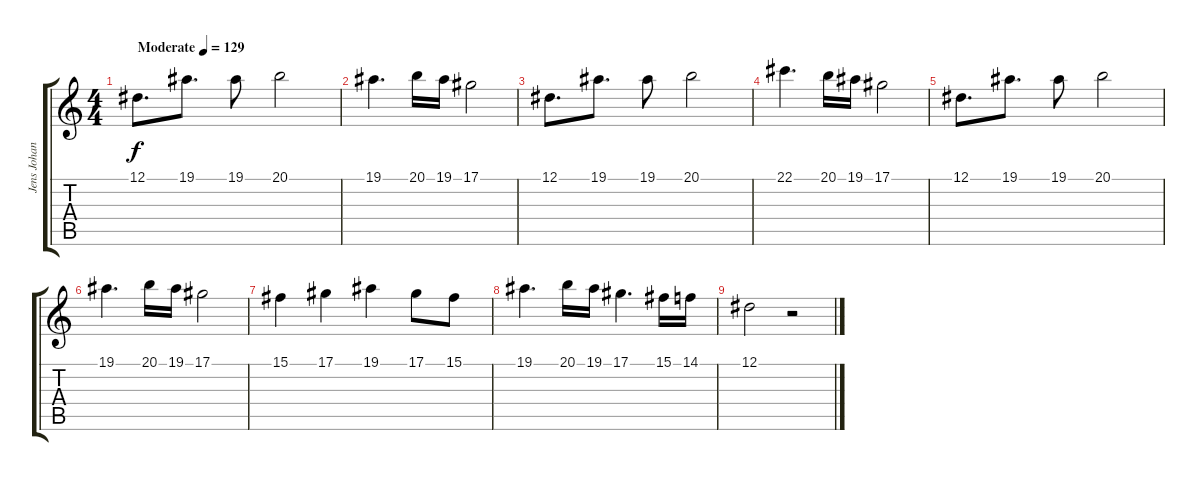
\track ("Jens Johansson (Lead)" "Jens Johan") {instrument lead1square}
\staff {score tabs}
\tuning (Eb4 Bb3 Gb3 Db3 Ab2 Eb2) {hide}
\ts (4 4)
\tempo (129 "Moderate")
\clef g2
\ks c
12.1.8{d dy f instrument lead1square} 19.1.8{d} 19.1.8 20.1.2 |
19.1.4{d} 20.1.16 19.1.16 17.1.2 |
12.1.8{d} 19.1.8{d} 19.1.8 20.1.2 |
22.1.4{d} 20.1.16 19.1.16 17.1.2 |
12.1.8{d} 19.1.8{d} 19.1.8 20.1.2 |
19.1.4{d} 20.1.16 19.1.16 17.1.2 |
15.1.4 17.1.4 19.1.4 17.1.8 15.1.8 |
19.1.4{d} 20.1.16 19.1.16 17.1.4{d} 15.1.16 14.1.16 |
12.1.2 r.2
